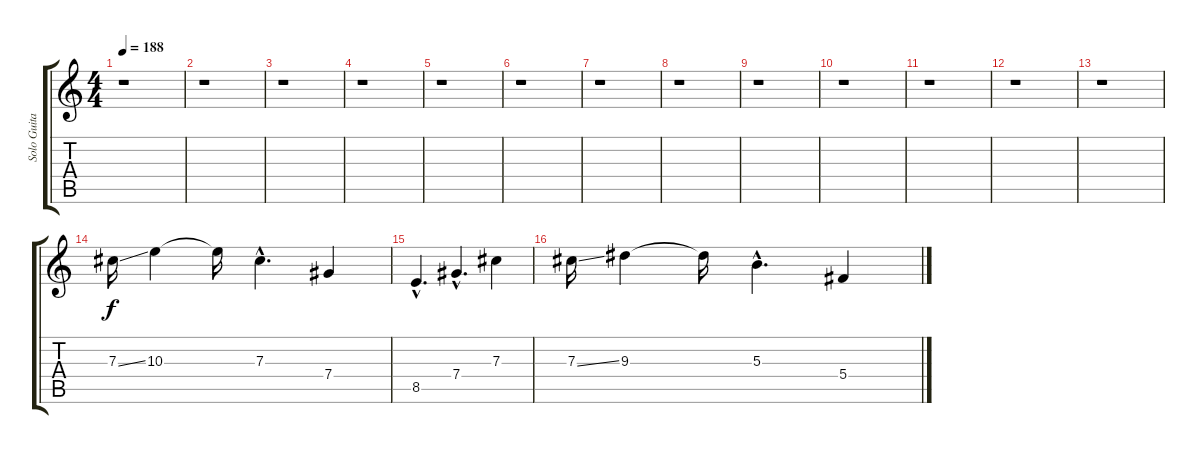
\track ("Solo Guitar Harmonics" "Solo Guita") {instrument distortionguitar}
\staff {score tabs}
\tuning (Eb4 Bb3 Gb3 Db3 Ab2 Eb2) {hide}
\ts (4 4)
\tempo 188
\clef g2
\ks c
r.1{dy f} |
r.1 |
r.1 |
r.1 |
r.1 |
r.1 |
r.1 |
r.1 |
r.1 |
r.1 |
r.1 |
r.1 |
r.1 |
7.3{ss}.16 10.3.4 10.3{t}.16 7.3{hac}.4{d} 7.4.4 |
8.5{hac}.4{d} 7.4{hac}.4{d} 7.3.4 |
7.3{ss}.16 9.3.4 9.3{t}.16 5.3{hac}.4{d} 5.4.4
